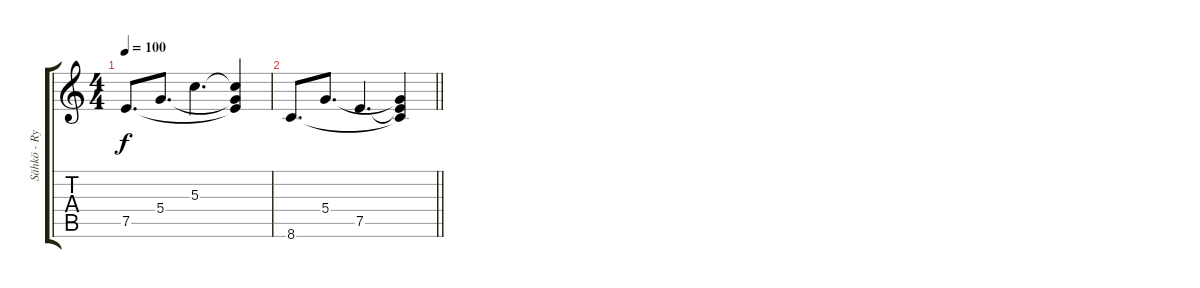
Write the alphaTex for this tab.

\track ("Sähkö - Rythm" "Sähkö - Ry") {instrument overdrivenguitar}
\staff {score tabs}
\tuning (E4 B3 G3 D3 A2 E2) {hide}
\ts (4 4)
\tempo 100
\clef g2
\ks c
7.5.8{d dy f} 5.4.8{d} 5.3.4{d} (5.3{t} 5.4{t} 7.5{t}).4 |
\barLineRight lightlight
8.6.8{d} 5.4.8{d} 7.5.4{d} (5.4{t} 7.5{t} 8.6{t}).4
